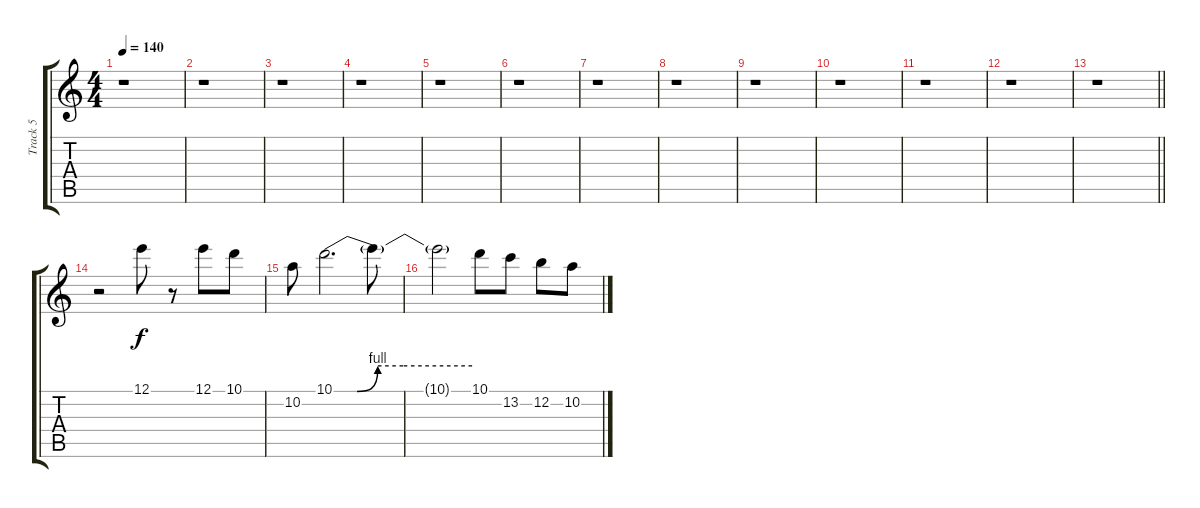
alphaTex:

\track ("Track 5" "Track 5") {instrument electricguitarclean}
\staff {score tabs}
\tuning (E4 B3 G3 D3 A2 E2) {hide}
\ts (4 4)
\tempo 140
\clef g2
\ks c
r.1{dy f} |
r.1 |
r.1 |
r.1 |
r.1 |
r.1 |
r.1 |
r.1 |
r.1 |
r.1 |
r.1 |
r.1 |
\barLineRight lightlight
r.1 |
r.2{volume 12 instrument lead5charang} 12.1.8 r.8 12.1.8 10.1.8 |
10.2.8{instrument lead5charang} 10.1{be (custom 0 0 10 0 19 4 30 4 60 4)}.2{d} 10.1{t}.8 |
10.1{t}.2{instrument lead5charang} 10.1.8 13.2.8 12.2.8 10.2.8
